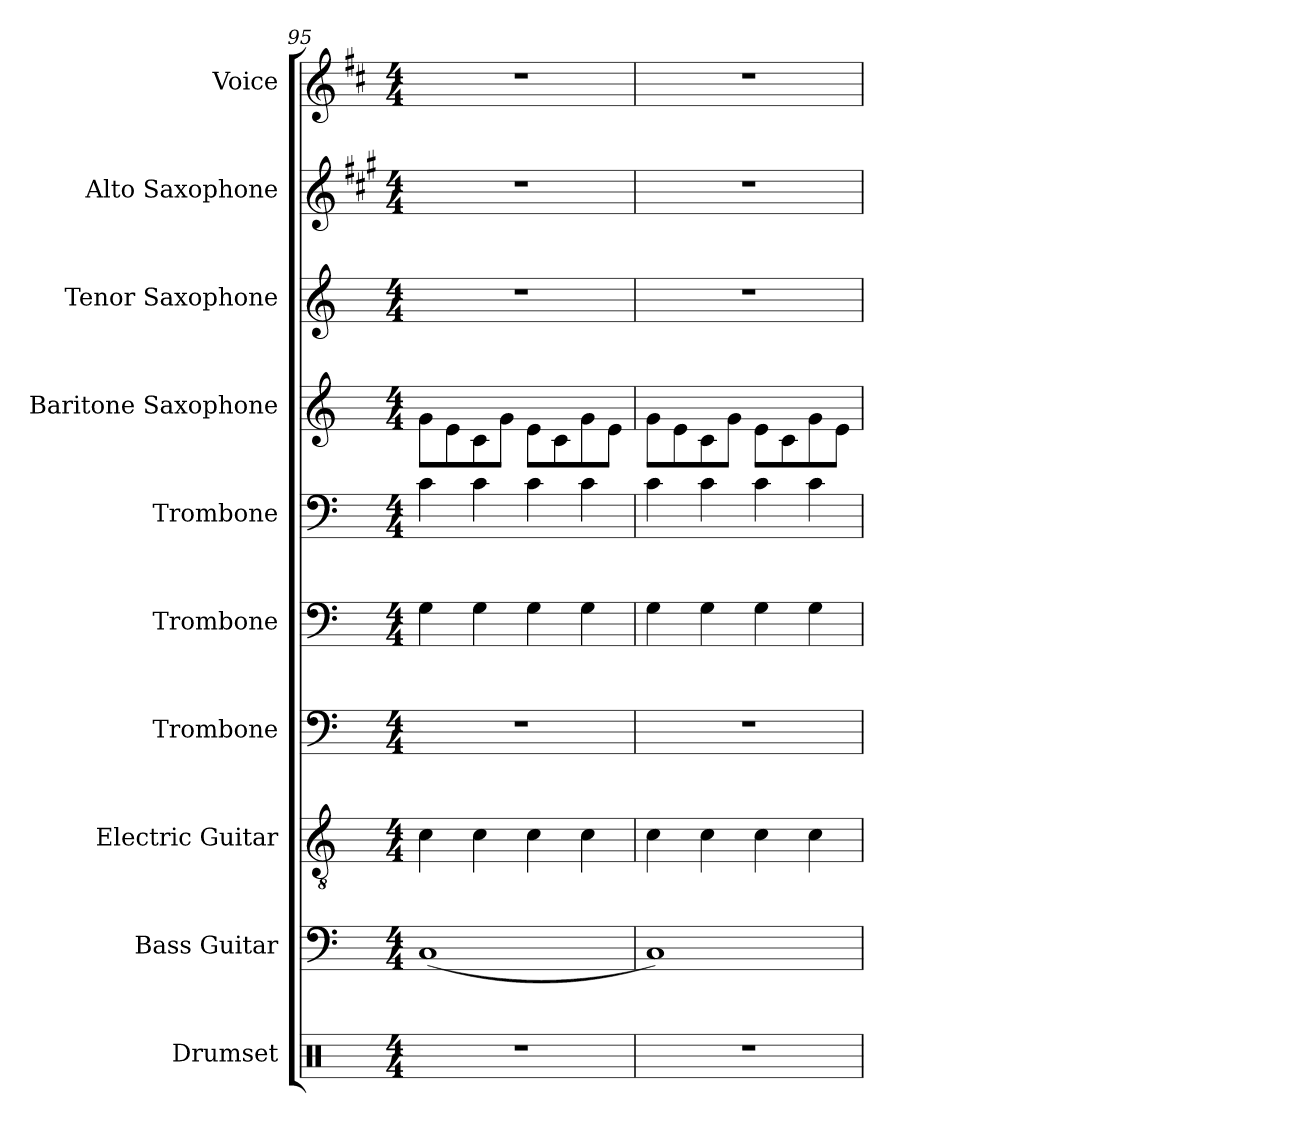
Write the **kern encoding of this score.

**kern	**kern	**kern	**kern	**kern	**kern	**kern	**kern	**kern	**kern
*part10	*part9	*part8	*part7	*part6	*part5	*part4	*part3	*part2	*part1
*staff10	*staff9	*staff8	*staff7	*staff6	*staff5	*staff4	*staff3	*staff2	*staff1
*I"Drumset	*I"Bass Guitar	*I"Electric Guitar	*I"Trombone	*I"Trombone	*I"Trombone	*I"Baritone Saxophone	*I"Tenor Saxophone	*I"Alto Saxophone	*I"Voice
*I'Drs.	*I'B. Guit.	*I'El. Guit.	*I'Tbn.	*I'Tbn.	*I'Tbn.	*I'Bar. Sax.	*I'T. Sax.	*I'A. Sax.	*I'Vo.
*clefX	*clefF4	*clefGv2	*clefF4	*clefF4	*clefF4	*clefG2	*clefG2	*clefG2	*clefG2
*	*ITrd7c12	*	*	*	*	*ITrd12c21	*ITrd8c14	*ITrd5c9	*ITrd1c2
*k[]	*k[]	*k[]	*k[]	*k[]	*k[]	*k[]	*k[]	*k[]	*k[]
*M4/4	*M4/4	*M4/4	*M4/4	*M4/4	*M4/4	*M4/4	*M4/4	*M4/4	*M4/4
=95	=95	=95	=95	=95	=95	=95	=95	=95	=95
1r	(1CC	4c\	1r	4G\	4c\	8G\L	1r	1r	1r
.	.	.	.	.	.	8E\	.	.	.
.	.	4c\	.	4G\	4c\	8C\	.	.	.
.	.	.	.	.	.	8G\J	.	.	.
.	.	4c\	.	4G\	4c\	8E\L	.	.	.
.	.	.	.	.	.	8C\	.	.	.
.	.	4c\	.	4G\	4c\	8G\	.	.	.
.	.	.	.	.	.	8E\J	.	.	.
=96	=96	=96	=96	=96	=96	=96	=96	=96	=96
1r	1CC)	4c\	1r	4G\	4c\	8G\L	1r	1r	1r
.	.	.	.	.	.	8E\	.	.	.
.	.	4c\	.	4G\	4c\	8C\	.	.	.
.	.	.	.	.	.	8G\J	.	.	.
.	.	4c\	.	4G\	4c\	8E\L	.	.	.
.	.	.	.	.	.	8C\	.	.	.
.	.	4c\	.	4G\	4c\	8G\	.	.	.
.	.	.	.	.	.	8E\J	.	.	.
=	=	=	=	=	=	=	=	=	=
*-	*-	*-	*-	*-	*-	*-	*-	*-	*-
